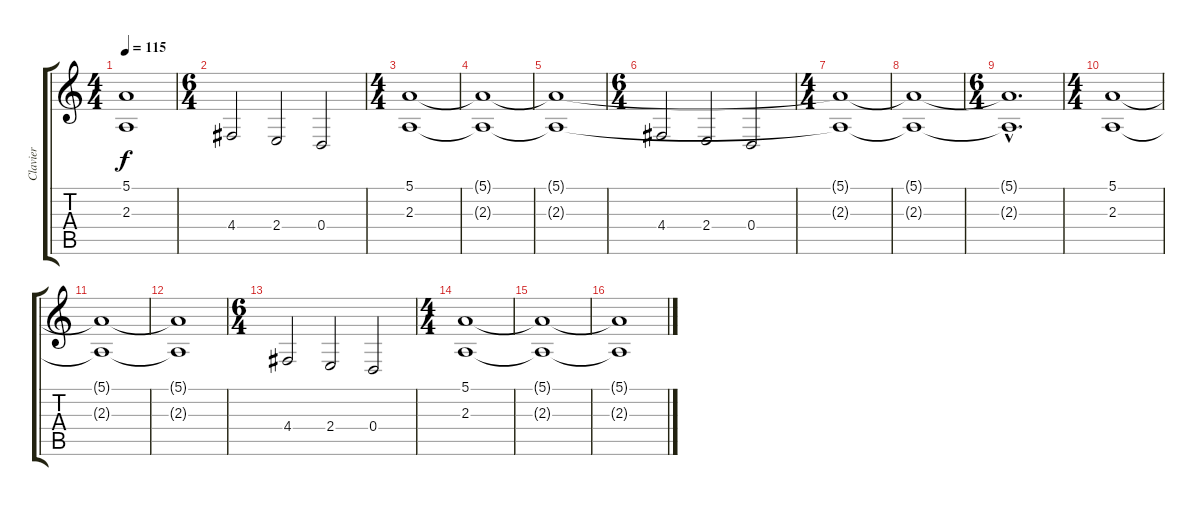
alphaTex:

\track ("Clavier" "Clavier") {instrument drawbarorgan}
\staff {score tabs}
\tuning (E4 B3 G3 D3 A2 E2) {hide}
\ts (4 4)
\tempo 115
\clef g2
\ks c
(5.1{t} 2.3{t}).1{dy f} |
\ts (6 4)
4.4.2 2.4.2 0.4.2 |
\ts (4 4)
(5.1 2.3).1 |
(5.1{t} 2.3{t}).1 |
(5.1{t} 2.3{t}).1 |
\ts (6 4)
4.4.2 2.4.2 0.4.2 |
\ts (4 4)
\section ("" "")
(5.1{t} 2.3{t}).1 |
(5.1{t} 2.3{t}).1 |
\ts (6 4)
(5.1{hac t} 2.3{hac t}).1{d} |
\ts (4 4)
(5.1 2.3).1 |
(5.1{t} 2.3{t}).1 |
(5.1{t} 2.3{t}).1 |
\ts (6 4)
4.4.2 2.4.2 0.4.2 |
\ts (4 4)
(5.1 2.3).1 |
(5.1{t} 2.3{t}).1 |
(5.1{t} 2.3{t}).1
